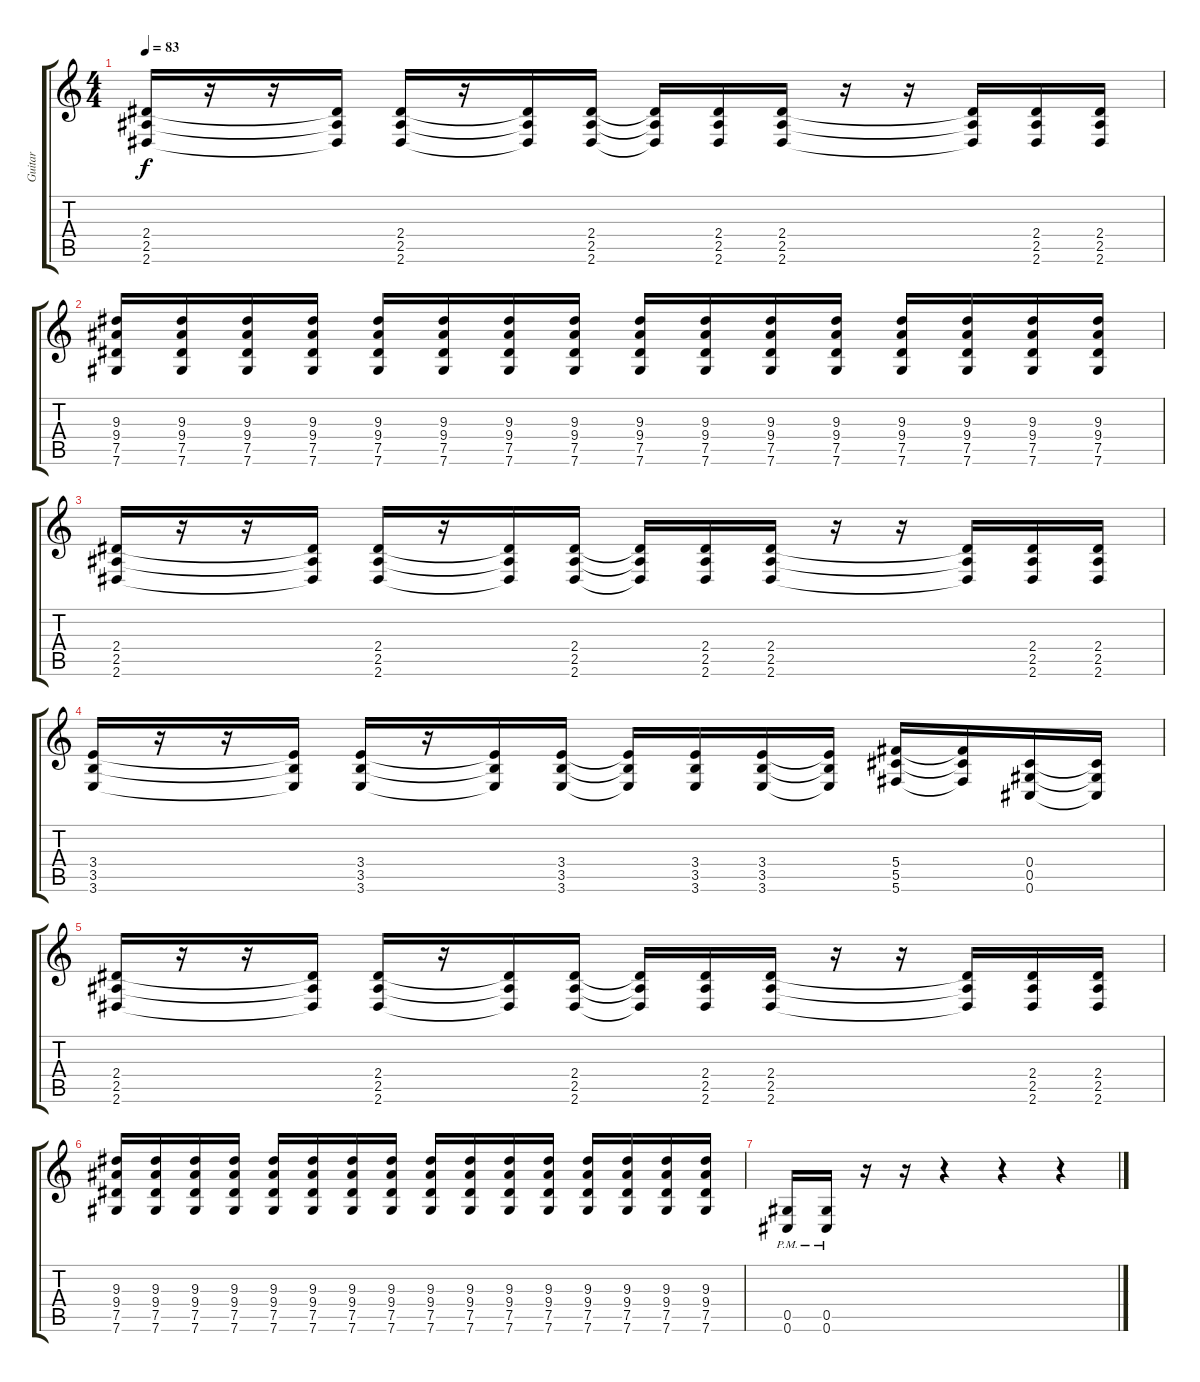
\track ("Guitar" "Guitar") {instrument distortionguitar}
\staff {score tabs}
\tuning (Eb4 Bb3 Gb3 Db3 Ab2 Db2) {hide}
\ts (4 4)
\tempo 83
\clef g2
\ks c
(2.4 2.5 2.6).16{dy f} r.16 r.16 (2.4{t} 2.5{t} 2.6{t}).16 (2.4 2.5 2.6).16 r.16 (2.4{t} 2.5{t} 2.6{t}).16 (2.4 2.5 2.6).16 (2.4{t} 2.5{t} 2.6{t}).16 (2.4 2.5 2.6).16 (2.4 2.5 2.6).16 r.16 r.16 (2.4{t} 2.5{t} 2.6{t}).16 (2.4 2.5 2.6).16 (2.4 2.5 2.6).16 |
(9.3 9.4 7.5 7.6).16 (9.3 9.4 7.5 7.6).16 (9.3 9.4 7.5 7.6).16 (9.3 9.4 7.5 7.6).16 (9.3 9.4 7.5 7.6).16 (9.3 9.4 7.5 7.6).16 (9.3 9.4 7.5 7.6).16 (9.3 9.4 7.5 7.6).16 (9.3 9.4 7.5 7.6).16 (9.3 9.4 7.5 7.6).16 (9.3 9.4 7.5 7.6).16 (9.3 9.4 7.5 7.6).16 (9.3 9.4 7.5 7.6).16 (9.3 9.4 7.5 7.6).16 (9.3 9.4 7.5 7.6).16 (9.3 9.4 7.5 7.6).16 |
(2.4 2.5 2.6).16 r.16 r.16 (2.4{t} 2.5{t} 2.6{t}).16 (2.4 2.5 2.6).16 r.16 (2.4{t} 2.5{t} 2.6{t}).16 (2.4 2.5 2.6).16 (2.4{t} 2.5{t} 2.6{t}).16 (2.4 2.5 2.6).16 (2.4 2.5 2.6).16 r.16 r.16 (2.4{t} 2.5{t} 2.6{t}).16 (2.4 2.5 2.6).16 (2.4 2.5 2.6).16 |
(3.4 3.5 3.6).16 r.16 r.16 (3.4{t} 3.5{t} 3.6{t}).16 (3.4 3.5 3.6).16 r.16 (3.4{t} 3.5{t} 3.6{t}).16 (3.4 3.5 3.6).16 (3.4{t} 3.5{t} 3.6{t}).16 (3.4 3.5 3.6).16 (3.4 3.5 3.6).16 (3.4{t} 3.5{t} 3.6{t}).16 (5.4 5.5 5.6).16 (5.4{t} 5.5{t} 5.6{t}).16 (0.4 0.5 0.6).16 (0.4{t} 0.5{t} 0.6{t}).16 |
(2.4 2.5 2.6).16 r.16 r.16 (2.4{t} 2.5{t} 2.6{t}).16 (2.4 2.5 2.6).16 r.16 (2.4{t} 2.5{t} 2.6{t}).16 (2.4 2.5 2.6).16 (2.4{t} 2.5{t} 2.6{t}).16 (2.4 2.5 2.6).16 (2.4 2.5 2.6).16 r.16 r.16 (2.4{t} 2.5{t} 2.6{t}).16 (2.4 2.5 2.6).16 (2.4 2.5 2.6).16 |
(9.3 9.4 7.5 7.6).16 (9.3 9.4 7.5 7.6).16 (9.3 9.4 7.5 7.6).16 (9.3 9.4 7.5 7.6).16 (9.3 9.4 7.5 7.6).16 (9.3 9.4 7.5 7.6).16 (9.3 9.4 7.5 7.6).16 (9.3 9.4 7.5 7.6).16 (9.3 9.4 7.5 7.6).16 (9.3 9.4 7.5 7.6).16 (9.3 9.4 7.5 7.6).16 (9.3 9.4 7.5 7.6).16 (9.3 9.4 7.5 7.6).16 (9.3 9.4 7.5 7.6).16 (9.3 9.4 7.5 7.6).16 (9.3 9.4 7.5 7.6).16 |
(0.5{pm} 0.6{pm}).16 (0.5{pm} 0.6{pm}).16 r.16 r.16 r.4 r.4 r.4
